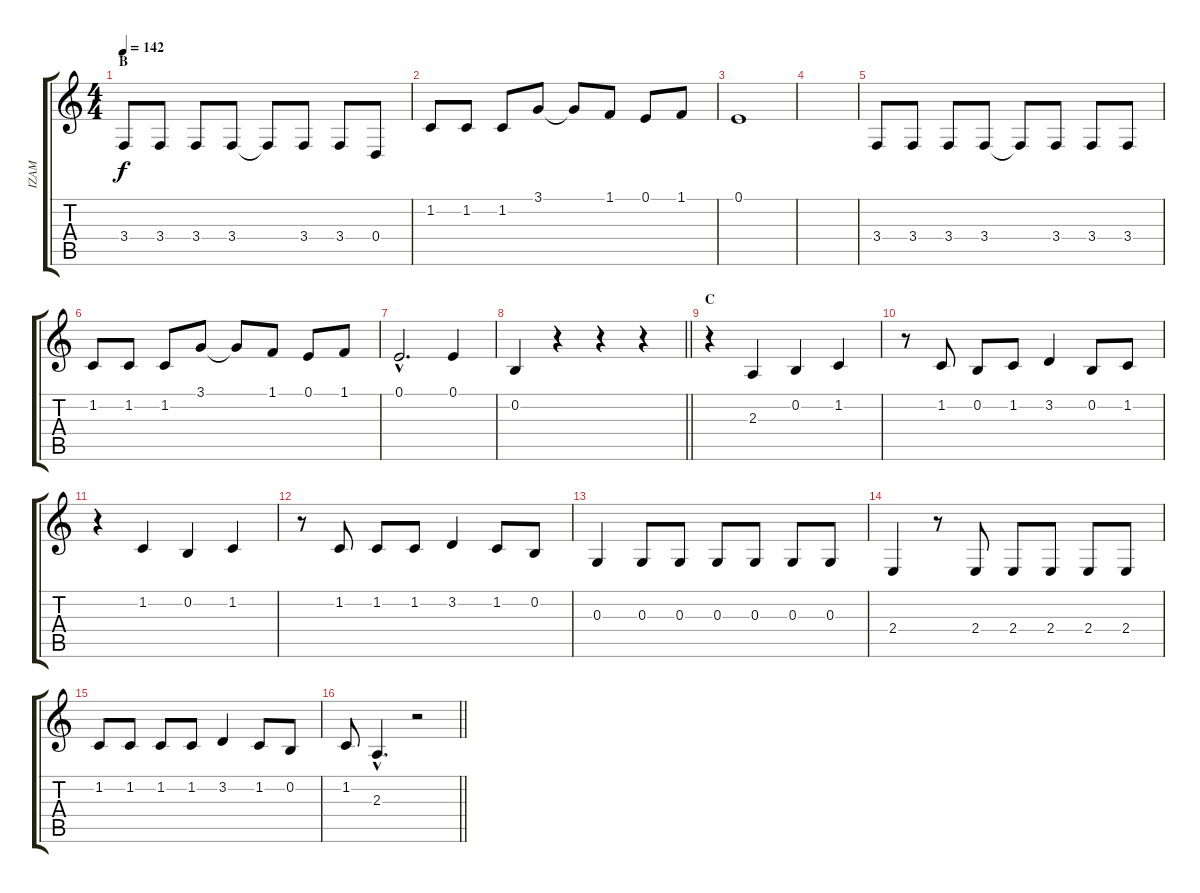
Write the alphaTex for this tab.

\track ("IZAM" "IZAM") {instrument oboe}
\staff {score tabs}
\tuning (E4 B3 G3 D3 A2 E2) {hide}
\ts (4 4)
\section ("" "B")
\tempo 142
\clef g2
\ks c
3.4.8{dy f} 3.4.8 3.4.8 3.4.8 3.4{t}.8 3.4.8 3.4.8 0.4.8 |
1.2.8 1.2.8 1.2.8 3.1.8 3.1{t}.8 1.1.8 0.1.8 1.1.8 |
0.1.1 |
|
3.4.8 3.4.8 3.4.8 3.4.8 3.4{t}.8 3.4.8 3.4.8 3.4.8 |
1.2.8 1.2.8 1.2.8 3.1.8 3.1{t}.8 1.1.8 0.1.8 1.1.8 |
0.1{hac}.2{d} 0.1.4 |
\barLineRight lightlight
0.2.4 r.4 r.4 r.4 |
\section ("" "C")
r.4 2.3.4 0.2.4 1.2.4 |
r.8 1.2.8 0.2.8 1.2.8 3.2.4 0.2.8 1.2.8 |
r.4 1.2.4 0.2.4 1.2.4 |
r.8 1.2.8 1.2.8 1.2.8 3.2.4 1.2.8 0.2.8 |
0.3.4 0.3.8 0.3.8 0.3.8 0.3.8 0.3.8 0.3.8 |
2.4.4 r.8 2.4.8 2.4.8 2.4.8 2.4.8 2.4.8 |
1.2.8 1.2.8 1.2.8 1.2.8 3.2.4 1.2.8 0.2.8 |
\barLineRight lightlight
1.2.8 2.3{hac}.4{d} r.2
